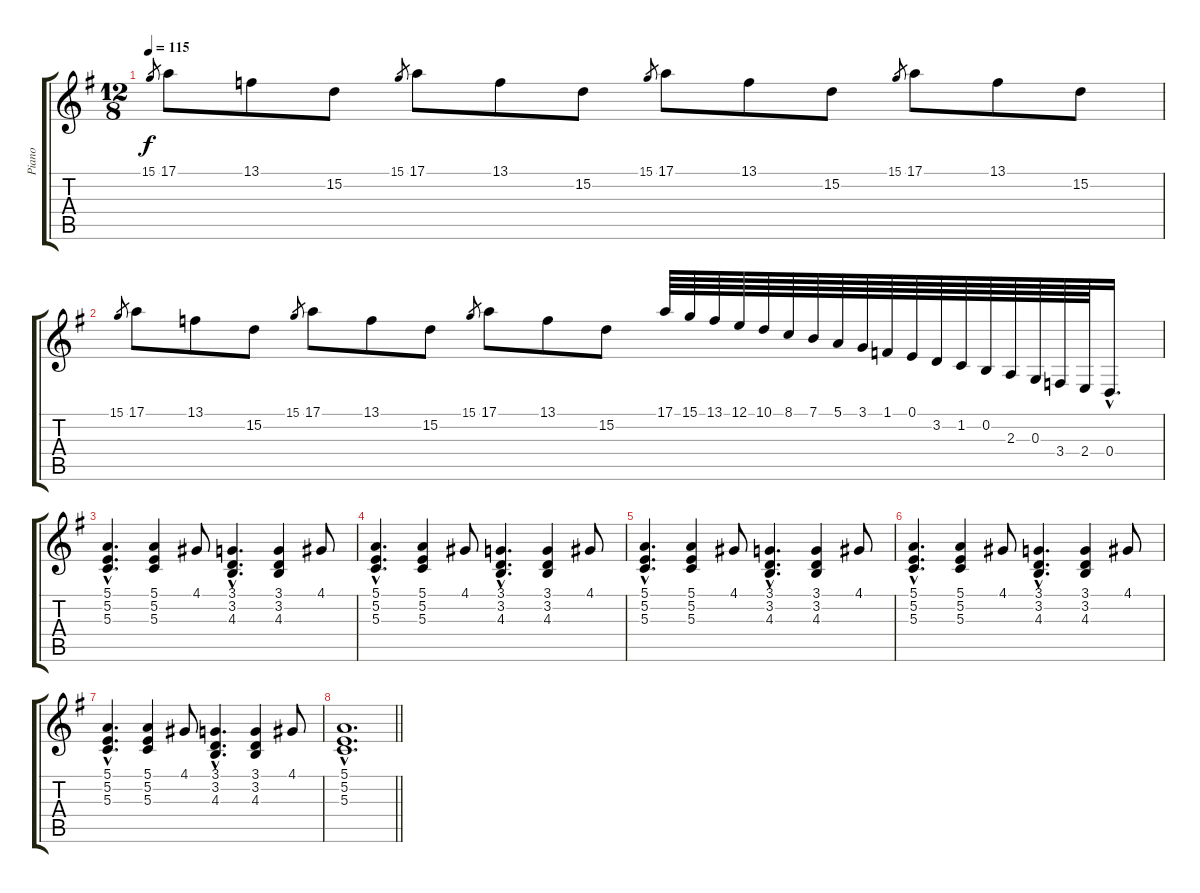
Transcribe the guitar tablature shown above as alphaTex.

\track ("Piano" "Piano") {instrument brightacousticpiano}
\staff {score tabs}
\tuning (E4 B3 G3 D3 A2 E2) {hide}
\ts (12 8)
\tempo 115
\clef g2
\ks g
15.1.8{gr dy f} 17.1.8 13.1.8 15.2.8 15.1.8{gr} 17.1.8 13.1.8 15.2.8 15.1.8{gr} 17.1.8 13.1.8 15.2.8 15.1.8{gr} 17.1.8 13.1.8 15.2.8 |
15.1.8{gr} 17.1.8 13.1.8 15.2.8 15.1.8{gr} 17.1.8 13.1.8 15.2.8 15.1.8{gr} 17.1.8 13.1.8 15.2.8 17.1.64 15.1.64 13.1.64 12.1.64 10.1.64 8.1.64 7.1.64 5.1.64 3.1.64 1.1.64 0.1.64 3.2.64 1.2.64 0.2.64 2.3.64 0.3.64 3.4.64 2.4.64 0.4{hac}.16{d} |
(5.1{hac} 5.2{hac} 5.3{hac}).4{d} (5.1 5.2 5.3).4 4.1.8 (3.1{hac} 3.2{hac} 4.3{hac}).4{d} (3.1 3.2 4.3).4 4.1.8 |
(5.1{hac} 5.2{hac} 5.3{hac}).4{d volume 10} (5.1 5.2 5.3).4 4.1.8 (3.1{hac} 3.2{hac} 4.3{hac}).4{d} (3.1 3.2 4.3).4 4.1.8 |
(5.1{hac} 5.2{hac} 5.3{hac}).4{d volume 6} (5.1 5.2 5.3).4 4.1.8 (3.1{hac} 3.2{hac} 4.3{hac}).4{d} (3.1 3.2 4.3).4 4.1.8 |
(5.1{hac} 5.2{hac} 5.3{hac}).4{d volume 3} (5.1 5.2 5.3).4 4.1.8 (3.1{hac} 3.2{hac} 4.3{hac}).4{d} (3.1 3.2 4.3).4 4.1.8 |
(5.1{hac} 5.2{hac} 5.3{hac}).4{d volume 0} (5.1 5.2 5.3).4 4.1.8 (3.1{hac} 3.2{hac} 4.3{hac}).4{d} (3.1 3.2 4.3).4 4.1.8 |
\barLineRight lightlight
(5.1{hac} 5.2{hac} 5.3{hac}).1{d}
